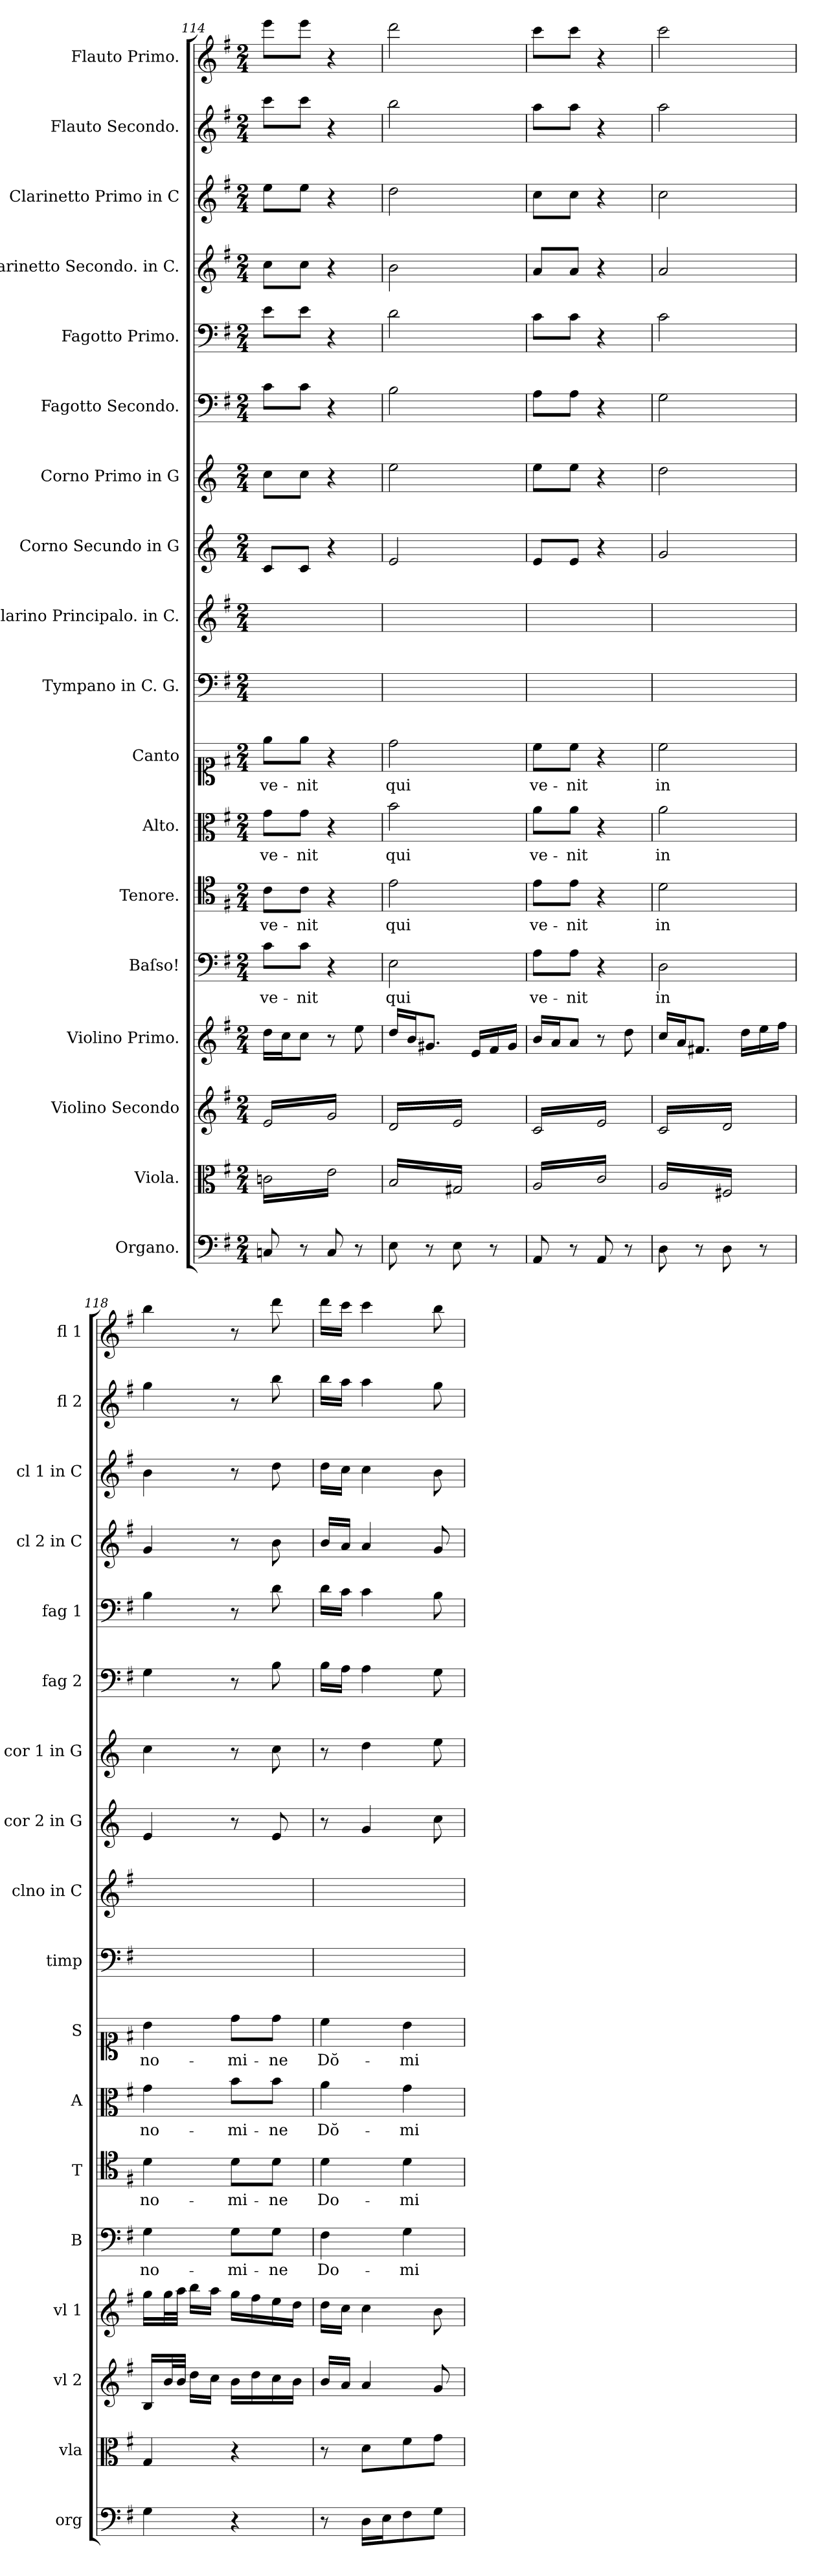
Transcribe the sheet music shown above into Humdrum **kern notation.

**kern	**kern	**kern	**kern	**kern	**text	**kern	**text	**kern	**text	**kern	**text	**kern	**kern	**kern	**kern	**kern	**kern	**kern	**kern	**kern	**kern
*part18	*part17	*part16	*part15	*part14	*part14	*part13	*part13	*part12	*part12	*part11	*part11	*part10	*part9	*part8	*part7	*part6	*part5	*part4	*part3	*part2	*part1
*staff18	*staff17	*staff16	*staff15	*staff14	*staff14	*staff13	*staff13	*staff12	*staff12	*staff11	*staff11	*staff10	*staff9	*staff8	*staff7	*staff6	*staff5	*staff4	*staff3	*staff2	*staff1
*I"Organo.	*I"Viola.	*I"Violino Secondo	*I"Violino Primo.	*I"Baſso!	*	*I"Tenore.	*	*I"Alto.	*	*I"Canto	*	*I"Tympano in C. G.	*I"Clarino Principalo. in C.	*I"Corno Secundo in G	*I"Corno Primo in G	*I"Fagotto Secondo.	*I"Fagotto Primo.	*I"Clarinetto Secondo. in C.	*I"Clarinetto Primo in C	*I"Flauto Secondo.	*I"Flauto Primo.
*I'org	*I'vla	*I'vl 2	*I'vl 1	*I'B	*	*I'T	*	*I'A	*	*I'S	*	*I'timp	*I'clno in C	*I'cor 2 in G	*I'cor 1 in G	*I'fag 2	*I'fag 1	*I'cl 2 in C	*I'cl 1 in C	*I'fl 2	*I'fl 1
*clefF4	*clefC3	*clefG2	*clefG2	*clefF4	*	*clefC4	*	*clefC3	*	*clefC1	*	*clefF4	*clefG2	*clefG2	*clefG2	*clefF4	*clefF4	*clefG2	*clefG2	*clefG2	*clefG2
*	*	*	*	*	*	*	*	*	*	*	*	*	*	*ITrd3c5	*ITrd3c5	*	*	*	*	*	*
*k[f#]	*k[f#]	*k[f#]	*k[f#]	*k[f#]	*	*k[f#]	*	*k[f#]	*	*k[f#]	*	*k[f#]	*k[f#]	*k[f#]	*k[f#]	*k[f#]	*k[f#]	*k[f#]	*k[f#]	*k[f#]	*k[f#]
*G:	*G:	*G:	*G:	*G:	*	*G:	*	*G:	*	*G:	*	*G:	*G:	*G:	*G:	*G:	*G:	*G:	*G:	*G:	*G:
*M2/4	*M2/4	*M2/4	*M2/4	*M2/4	*	*M2/4	*	*M2/4	*	*M2/4	*	*M2/4	*M2/4	*M2/4	*M2/4	*M2/4	*M2/4	*M2/4	*M2/4	*M2/4	*M2/4
=114	=114	=114	=114	=114	=114	=114	=114	=114	=114	=114	=114	=114	=114	=114	=114	=114	=114	=114	=114	=114	=114
*	*tremolo	*	*	*	*	*	*	*	*	*	*	*	*	*	*	*	*	*	*	*	*
*	*	*tremolo	*	*	*	*	*	*	*	*	*	*	*	*	*	*	*	*	*	*	*
8Cn/	16cn\LL	16e/LL	16dd\LL	8c\L	ve-	8c\L	ve-	8g\L	ve-	8ee\L	ve-	2ryy	2ryy	8G/L	8g\L	8c\L	8e\L	8cc\L	8ee\L	8ccc\L	8eee\L
.	16e\	16g/	16cc\J	.	.	.	.	.	.	.	.	.	.	.	.	.	.	.	.	.	.
8r	16cn\	16e/	8cc\J	8c\J	-nit	8c\J	-nit	8g\J	-nit	8ee\J	-nit	.	.	8G/J	8g\J	8c\J	8e\J	8cc\J	8ee\J	8ccc\J	8eee\J
.	16e\	16g/	.	.	.	.	.	.	.	.	.	.	.	.	.	.	.	.	.	.	.
8C/	16cn\	16e/	8r	4r	.	4r	.	4r	.	4r	.	.	.	4r	4r	4r	4r	4r	4r	4r	4r
.	16e\	16g/	.	.	.	.	.	.	.	.	.	.	.	.	.	.	.	.	.	.	.
8r	16cn\	16e/	8ee\	.	.	.	.	.	.	.	.	.	.	.	.	.	.	.	.	.	.
.	16e\JJ	16g/JJ	.	.	.	.	.	.	.	.	.	.	.	.	.	.	.	.	.	.	.
=115	=115	=115	=115	=115	=115	=115	=115	=115	=115	=115	=115	=115	=115	=115	=115	=115	=115	=115	=115	=115	=115
!	!	!	!	!	!LO:LY:i	!	!LO:LY:i	!	!LO:LY:i	!	!LO:LY:i	!	!	!	!	!	!	!	!	!	!
8E\	16B/LL	16d/LL	16dd/LL	2E\	qui	2e\	qui	2b\	qui	2dd\	qui	2ryy	2ryy	2B/	2b\	2B\	2d\	2b\	2dd\	2bb\	2ddd\
.	16G#X/	16e/	16b/J	.	.	.	.	.	.	.	.	.	.	.	.	.	.	.	.	.	.
8r	16B/	16d/	8.g#X/J	.	.	.	.	.	.	.	.	.	.	.	.	.	.	.	.	.	.
.	16G#X/	16e/	.	.	.	.	.	.	.	.	.	.	.	.	.	.	.	.	.	.	.
8E\	16B/	16d/	.	.	.	.	.	.	.	.	.	.	.	.	.	.	.	.	.	.	.
.	16G#X/	16e/	16e/LL	.	.	.	.	.	.	.	.	.	.	.	.	.	.	.	.	.	.
8r	16B/	16d/	16f#/	.	.	.	.	.	.	.	.	.	.	.	.	.	.	.	.	.	.
.	16G#X/JJ	16e/JJ	16g#/JJ	.	.	.	.	.	.	.	.	.	.	.	.	.	.	.	.	.	.
=116	=116	=116	=116	=116	=116	=116	=116	=116	=116	=116	=116	=116	=116	=116	=116	=116	=116	=116	=116	=116	=116
!	!	!	!	!	!LO:LY:i	!	!LO:LY:i	!	!LO:LY:i	!	!LO:LY:i	!	!	!	!	!	!	!	!	!	!
8AA/	16A/LL	16c/LL	16b/LL	8A\L	ve-	8e\L	ve-	8a\L	ve-	8cc\L	ve-	2ryy	2ryy	8B/L	8b\L	8A\L	8c\L	8a/L	8cc\L	8aa\L	8ccc\L
.	16c/	16e/	16a/J	.	.	.	.	.	.	.	.	.	.	.	.	.	.	.	.	.	.
!	!	!	!	!	!LO:LY:i	!	!LO:LY:i	!	!LO:LY:i	!	!LO:LY:i	!	!	!	!	!	!	!	!	!	!
8r	16A/	16c/	8a/J	8A\J	-nit	8e\J	-nit	8a\J	-nit	8cc\J	-nit	.	.	8B/J	8b\J	8A\J	8c\J	8a/J	8cc\J	8aa\J	8ccc\J
.	16c/	16e/	.	.	.	.	.	.	.	.	.	.	.	.	.	.	.	.	.	.	.
8AA/	16A/	16c/	8r	4r	.	4r	.	4r	.	4r	.	.	.	4r	4r	4r	4r	4r	4r	4r	4r
.	16c/	16e/	.	.	.	.	.	.	.	.	.	.	.	.	.	.	.	.	.	.	.
8r	16A/	16c/	8dd\	.	.	.	.	.	.	.	.	.	.	.	.	.	.	.	.	.	.
.	16c/JJ	16e/JJ	.	.	.	.	.	.	.	.	.	.	.	.	.	.	.	.	.	.	.
=117	=117	=117	=117	=117	=117	=117	=117	=117	=117	=117	=117	=117	=117	=117	=117	=117	=117	=117	=117	=117	=117
8D\	16A/LL	16c/LL	16cc/LL	2D\	in	2d\	in	2a\	in	2cc\	in	2ryy	2ryy	2d/	2a\	2G\	2c\	2a/	2cc\	2aa\	2ccc\
.	16F#X/	16d/	16a/J	.	.	.	.	.	.	.	.	.	.	.	.	.	.	.	.	.	.
8r	16A/	16c/	8.f#X/J	.	.	.	.	.	.	.	.	.	.	.	.	.	.	.	.	.	.
.	16F#X/	16d/	.	.	.	.	.	.	.	.	.	.	.	.	.	.	.	.	.	.	.
8D\	16A/	16c/	.	.	.	.	.	.	.	.	.	.	.	.	.	.	.	.	.	.	.
.	16F#X/	16d/	16dd\LL	.	.	.	.	.	.	.	.	.	.	.	.	.	.	.	.	.	.
8r	16A/	16c/	16ee\	.	.	.	.	.	.	.	.	.	.	.	.	.	.	.	.	.	.
.	16F#X/JJ	16d/JJ	16ff#\JJ	.	.	.	.	.	.	.	.	.	.	.	.	.	.	.	.	.	.
*	*	*Xtremolo	*	*	*	*	*	*	*	*	*	*	*	*	*	*	*	*	*	*	*
*	*Xtremolo	*	*	*	*	*	*	*	*	*	*	*	*	*	*	*	*	*	*	*	*
=118	=118	=118	=118	=118	=118	=118	=118	=118	=118	=118	=118	=118	=118	=118	=118	=118	=118	=118	=118	=118	=118
4G\	4G/	16B/LL	16gg\LL	4G\	no-	4d\	no-	4g\	no-	4b\	no-	2ryy	2ryy	4B/	4g\	4G\	4B\	4g/	4b\	4gg\	4bb\
.	.	32b/L	32gg\L	.	.	.	.	.	.	.	.	.	.	.	.	.	.	.	.	.	.
.	.	32b/JJJ	32aa\JJJ	.	.	.	.	.	.	.	.	.	.	.	.	.	.	.	.	.	.
.	.	16dd\LL	16bb\LL	.	.	.	.	.	.	.	.	.	.	.	.	.	.	.	.	.	.
.	.	16cc\JJ	16aa\JJ	.	.	.	.	.	.	.	.	.	.	.	.	.	.	.	.	.	.
4r	4r	16b\LL	16gg\LL	8G\L	-mi-	8d\L	-mi-	8b\L	-mi-	8dd\L	-mi-	.	.	8r	8r	8r	8r	8r	8r	8r	8r
.	.	16dd\	16ff#\	.	.	.	.	.	.	.	.	.	.	.	.	.	.	.	.	.	.
.	.	16cc\	16ee\	8G\J	-ne	8d\J	-ne	8b\J	-ne	8dd\J	-ne	.	.	8B/	8g\	8B\	8d\	8b\	8dd\	8bb\	8ddd\
.	.	16b\JJ	16dd\JJ	.	.	.	.	.	.	.	.	.	.	.	.	.	.	.	.	.	.
=119	=119	=119	=119	=119	=119	=119	=119	=119	=119	=119	=119	=119	=119	=119	=119	=119	=119	=119	=119	=119	=119
8r	8r	16b/LL	16dd\LL	4F#\	Do-	4d\	Do-	4a\	Dŏ-	4cc\	Dŏ-	2ryy	2ryy	8r	8r	16B\LL	16d\LL	16b/LL	16dd\LL	16bb\LL	16ddd\LL
.	.	16a/JJ	16cc\JJ	.	.	.	.	.	.	.	.	.	.	.	.	16A\JJ	16c\JJ	16a/JJ	16cc\JJ	16aa\JJ	16ccc\JJ
16D\LL	8d\L	4a/	4cc\	.	.	.	.	.	.	.	.	.	.	4d/	4a\	4A\	4c\	4a/	4cc\	4aa\	4ccc\
16E\J	.	.	.	.	.	.	.	.	.	.	.	.	.	.	.	.	.	.	.	.	.
8F#\	8f#\	.	.	4G\	-mi-	4d\	-mi-	4g\	-mi-	4b\	-mi-	.	.	.	.	.	.	.	.	.	.
8G\J	8g\J	8g/	8b\	.	.	.	.	.	.	.	.	.	.	8g\	8b\	8G\	8B\	8g/	8b\	8gg\	8bb\
=	=	=	=	=	=	=	=	=	=	=	=	=	=	=	=	=	=	=	=	=	=
*-	*-	*-	*-	*-	*-	*-	*-	*-	*-	*-	*-	*-	*-	*-	*-	*-	*-	*-	*-	*-	*-
